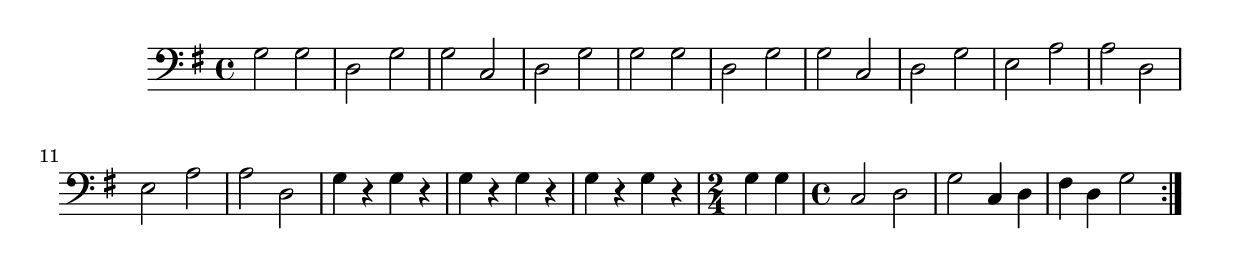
\version "2.18.2"
\relative g {
  \time 4/4
  \key g \major
  \clef "bass"

  g2 g | d g | g c, | d g | g g | d g |
  g c, | d g | e a | a d, | e a |
  a d, | g4 r g r | g r g r |
  g r g r | \time 2/4 g g | \time 4/4 c,2 d | g c,4 d | fis d g2 |

  \bar ":|."
}
